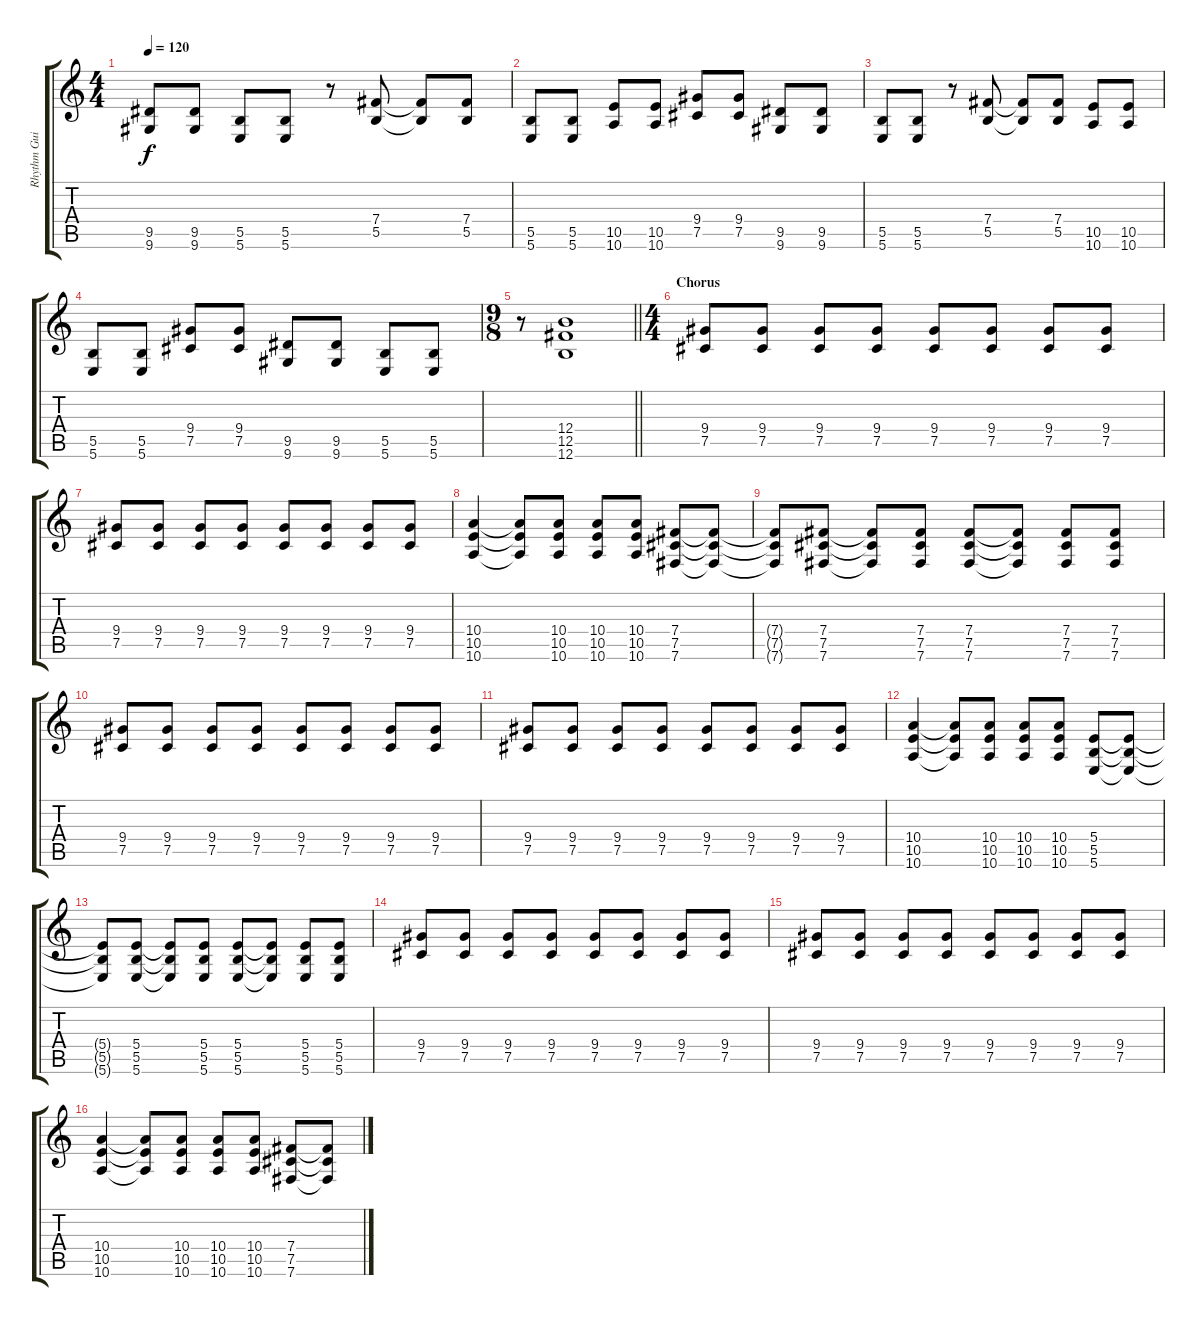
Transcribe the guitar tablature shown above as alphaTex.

\track ("Rhythm Guitar" "Rhythm Gui") {instrument distortionguitar}
\staff {score tabs}
\tuning (Db4 Ab3 E3 B2 Gb2 B1) {hide}
\ts (4 4)
\tempo 120
\clef g2
\ks c
(9.5 9.6).8{dy f} (9.5 9.6).8 (5.5 5.6).8 (5.5 5.6).8 r.8 (7.4 5.5).8 (7.4{t} 5.5{t}).8 (7.4 5.5).8 |
(5.5 5.6).8 (5.5 5.6).8 (10.5 10.6).8 (10.5 10.6).8 (9.4 7.5).8 (9.4 7.5).8 (9.5 9.6).8 (9.5 9.6).8 |
(5.5 5.6).8 (5.5 5.6).8 r.8 (7.4 5.5).8 (7.4{t} 5.5{t}).8 (7.4 5.5).8 (10.5 10.6).8 (10.5 10.6).8 |
(5.5 5.6).8 (5.5 5.6).8 (9.4 7.5).8 (9.4 7.5).8 (9.5 9.6).8 (9.5 9.6).8 (5.5 5.6).8 (5.5 5.6).8 |
\ts (9 8)
\barLineRight lightlight
r.8 (12.4 12.5 12.6).1 |
\ts (4 4)
\section ("" "Chorus")
(9.4 7.5).8 (9.4 7.5).8 (9.4 7.5).8 (9.4 7.5).8 (9.4 7.5).8 (9.4 7.5).8 (9.4 7.5).8 (9.4 7.5).8 |
(9.4 7.5).8 (9.4 7.5).8 (9.4 7.5).8 (9.4 7.5).8 (9.4 7.5).8 (9.4 7.5).8 (9.4 7.5).8 (9.4 7.5).8 |
(10.4 10.5 10.6).4 (10.4{t} 10.5{t} 10.6{t}).8 (10.4 10.5 10.6).8 (10.4 10.5 10.6).8 (10.4 10.5 10.6).8 (7.4 7.5 7.6).8 (7.4{t} 7.5{t} 7.6{t}).8 |
(7.4{t} 7.5{t} 7.6{t}).8 (7.4 7.5 7.6).8 (7.4{t} 7.5{t} 7.6{t}).8 (7.4 7.5 7.6).8 (7.4 7.5 7.6).8 (7.4{t} 7.5{t} 7.6{t}).8 (7.4 7.5 7.6).8 (7.4 7.5 7.6).8 |
(9.4 7.5).8 (9.4 7.5).8 (9.4 7.5).8 (9.4 7.5).8 (9.4 7.5).8 (9.4 7.5).8 (9.4 7.5).8 (9.4 7.5).8 |
(9.4 7.5).8 (9.4 7.5).8 (9.4 7.5).8 (9.4 7.5).8 (9.4 7.5).8 (9.4 7.5).8 (9.4 7.5).8 (9.4 7.5).8 |
(10.4 10.5 10.6).4 (10.4{t} 10.5{t} 10.6{t}).8 (10.4 10.5 10.6).8 (10.4 10.5 10.6).8 (10.4 10.5 10.6).8 (5.4 5.5 5.6).8 (5.4{t} 5.5{t} 5.6{t}).8 |
(5.4{t} 5.5{t} 5.6{t}).8 (5.4 5.5 5.6).8 (5.4{t} 5.5{t} 5.6{t}).8 (5.4 5.5 5.6).8 (5.4 5.5 5.6).8 (5.4{t} 5.5{t} 5.6{t}).8 (5.4 5.5 5.6).8 (5.4 5.5 5.6).8 |
(9.4 7.5).8 (9.4 7.5).8 (9.4 7.5).8 (9.4 7.5).8 (9.4 7.5).8 (9.4 7.5).8 (9.4 7.5).8 (9.4 7.5).8 |
(9.4 7.5).8 (9.4 7.5).8 (9.4 7.5).8 (9.4 7.5).8 (9.4 7.5).8 (9.4 7.5).8 (9.4 7.5).8 (9.4 7.5).8 |
(10.4 10.5 10.6).4 (10.4{t} 10.5{t} 10.6{t}).8 (10.4 10.5 10.6).8 (10.4 10.5 10.6).8 (10.4 10.5 10.6).8 (7.4 7.5 7.6).8 (7.4{t} 7.5{t} 7.6{t}).8
